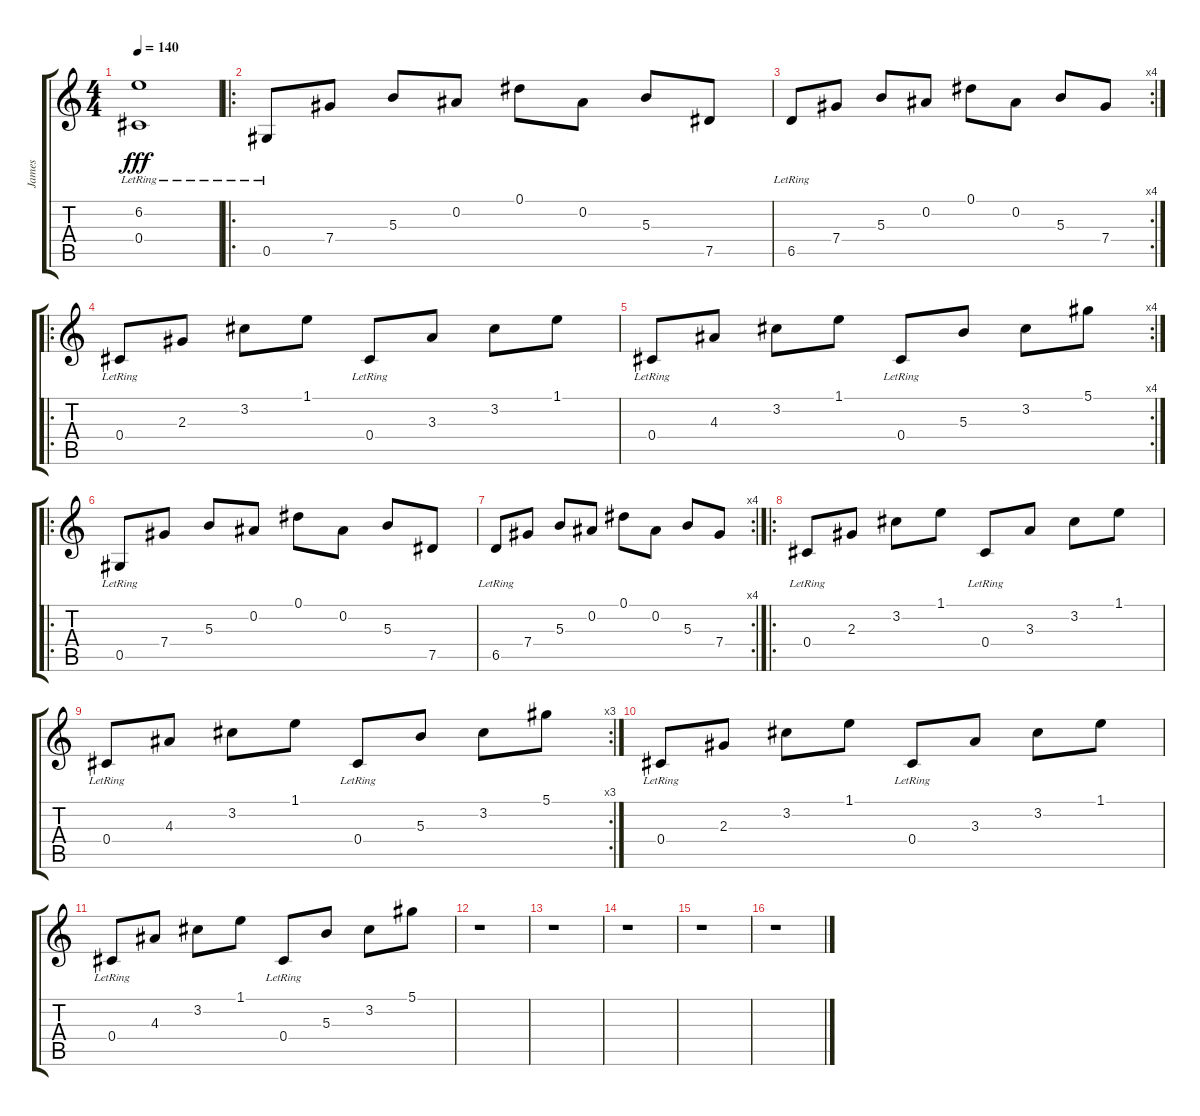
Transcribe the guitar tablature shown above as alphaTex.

\track ("James" "James") {instrument electricguitarjazz}
\staff {score tabs}
\tuning (Eb4 Bb3 Gb3 Db3 Ab2 Eb2) {hide}
\ts (4 4)
\tempo 140
\clef g2
\ks c
(6.2 0.4{lr}).1{dy fff} |
\ro
0.5{lr}.8 7.4.8 5.3.8 0.2.8 0.1.8 0.2.8 5.3.8 7.5.8 |
\rc 4
6.5{lr}.8 7.4.8 5.3.8 0.2.8 0.1.8 0.2.8 5.3.8 7.4.8 |
\ro
0.4{lr}.8 2.3.8 3.2.8 1.1.8 0.4{lr}.8 3.3.8 3.2.8 1.1.8 |
\rc 4
0.4{lr}.8 4.3.8 3.2.8 1.1.8 0.4{lr}.8 5.3.8 3.2.8 5.1.8 |
\ro
0.5{lr}.8 7.4.8 5.3.8 0.2.8 0.1.8 0.2.8 5.3.8 7.5.8 |
\rc 4
6.5{lr}.8 7.4.8 5.3.8 0.2.8 0.1.8 0.2.8 5.3.8 7.4.8 |
\ro
0.4{lr}.8 2.3.8 3.2.8 1.1.8 0.4{lr}.8 3.3.8 3.2.8 1.1.8 |
\rc 3
0.4{lr}.8 4.3.8 3.2.8 1.1.8 0.4{lr}.8 5.3.8 3.2.8 5.1.8 |
0.4{lr}.8 2.3.8 3.2.8 1.1.8 0.4{lr}.8 3.3.8 3.2.8 1.1.8 |
0.4{lr}.8 4.3.8 3.2.8 1.1.8 0.4{lr}.8 5.3.8 3.2.8 5.1.8 |
r.1 |
r.1 |
r.1 |
r.1 |
r.1
